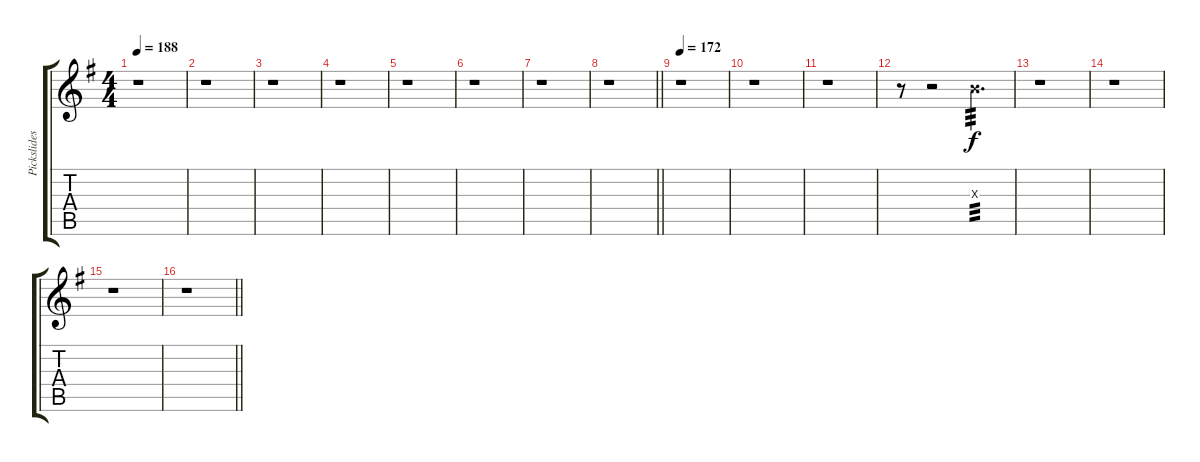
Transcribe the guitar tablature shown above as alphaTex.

\track ("Pickslides" "Pickslides") {instrument guitarfretnoise}
\staff {score tabs}
\tuning (E4 B3 G3 D3 A2 E2) {hide}
\ts (4 4)
\tempo 188
\clef g2
\ks g
r.1{dy f} |
r.1 |
r.1 |
r.1 |
r.1 |
r.1 |
r.1 |
\barLineRight lightlight
r.1 |
\tempo 172
r.1 |
r.1 |
r.1 |
r.8 r.2 16.3{x}.4{d tp 3} |
r.1 |
r.1 |
r.1 |
\barLineRight lightlight
r.1
